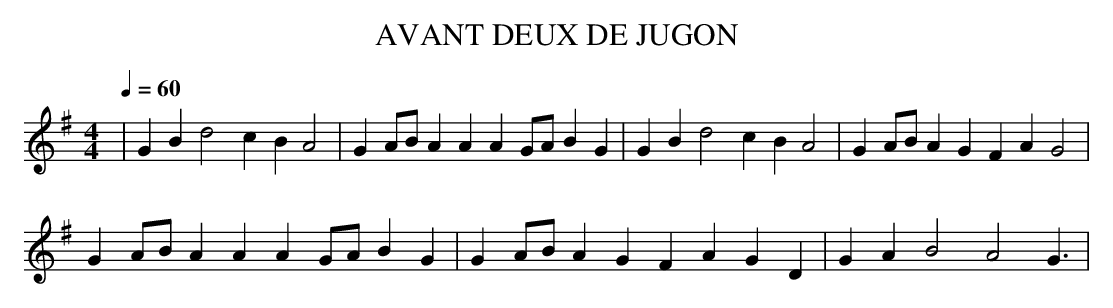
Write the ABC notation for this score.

X:1
T:AVANT DEUX DE JUGON
M:4/4
L:1/4
Q:1/4=60
K:G
|GBd2 cBA2|GA/2B/2AA AG/2A/2BG|GBd2 cBA2|GA/2B/2AG FAG2|
GA/2B/2AA AG/2A/2BG|GA/2B/2AG FAGD|GAB2 A2G3/2|
